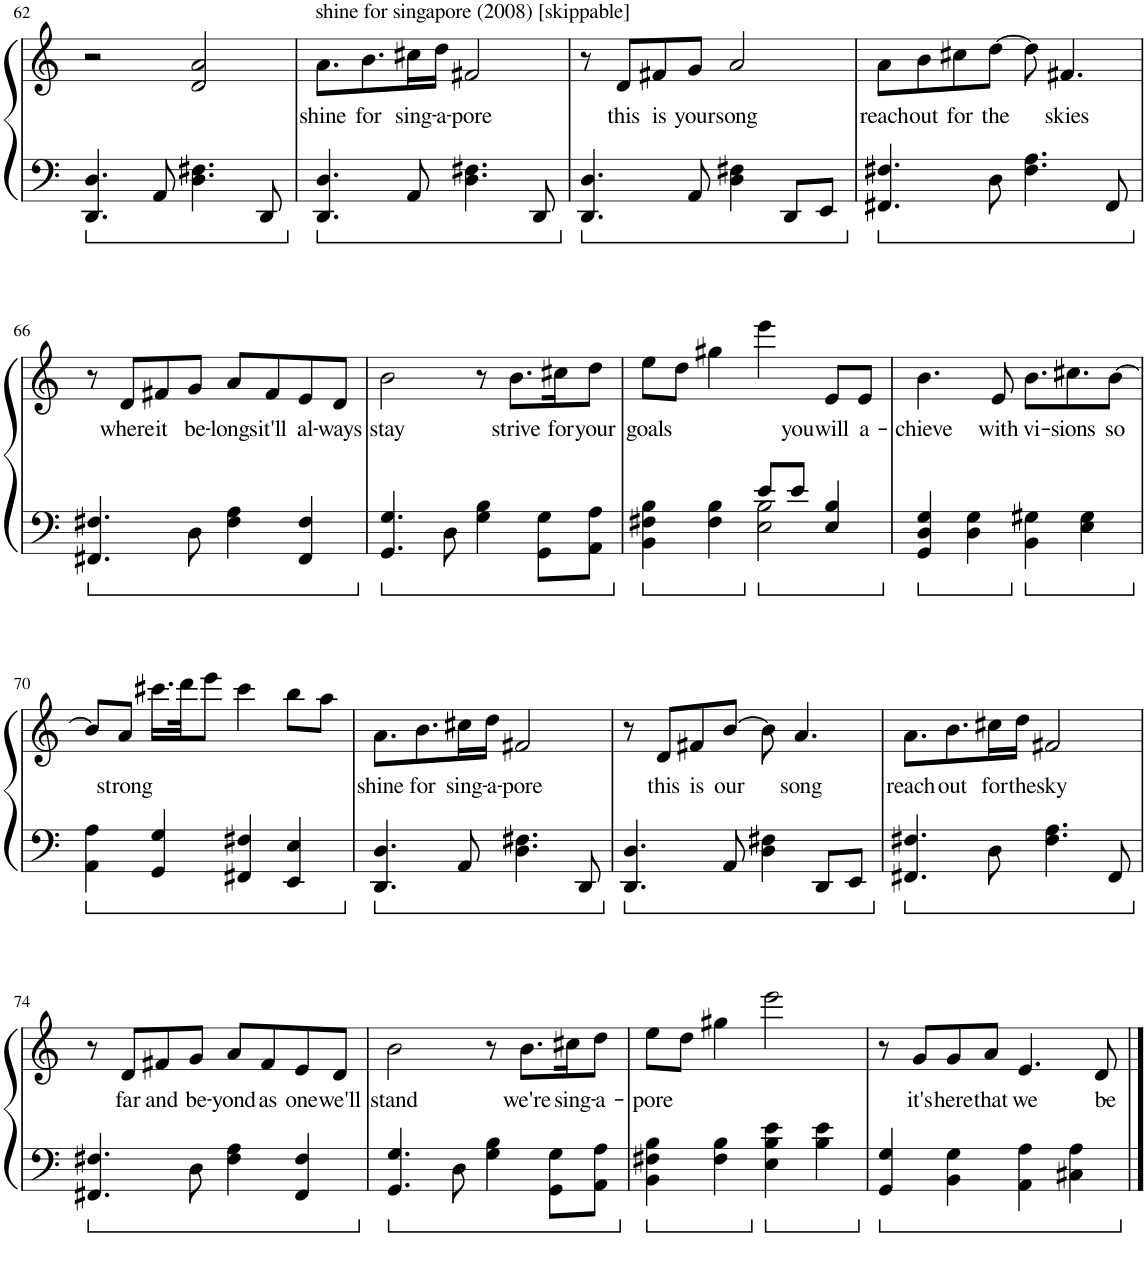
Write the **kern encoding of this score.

**kern	**kern	**text
*part1	*part1	*part1
*staff2	*staff1	*staff1
*I"Piano	*	*
*I'Pno.	*	*
!!LO:PB:g=z
*clefF4	*clefG2	*
*k[]	*k[]	*
*M4/4	*M4/4	*
=62	=62	=62
4.DD/ 4.D/	2r	.
8AA/	.	.
4.D\ 4.F#X\	2d/ 2a/	.
8DD/	.	.
=63	=63	=63
!	!LO:TX:a:t=shine for singapore (2008) [skippable]	!
!	!	!LO:LY:b
4.DD/ 4.D/	8.a\L	shine
!	!	!LO:LY:b
.	8.b\	for
!	!	!LO:LY:b
8AA/	16cc#X\L	sing-
!	!	!LO:LY:b
.	16dd\JJ	-a-
!	!	!LO:LY:b
4.D\ 4.F#X\	2f#X/	-pore
8DD/	.	.
=64	=64	=64
4.DD/ 4.D/	8r	.
!	!	!LO:LY:b
.	8d/L	this
!	!	!LO:LY:b
.	8f#X/	is
!	!	!LO:LY:b
8AA/	8g/J	your
!	!	!LO:LY:b
4D\ 4F#X\	2a/	song
8DD/L	.	.
8EE/J	.	.
=65	=65	=65
!	!	!LO:LY:b
4.FF#X/ 4.F#X/	8a\L	reach
!	!	!LO:LY:b
.	8b\	out
!	!	!LO:LY:b
.	8cc#X\	for
!	!	!LO:LY:b
8D\	[8dd\J	the
4.F#\ 4.A\	8dd\]	.
!	!	!LO:LY:b
.	4.f#X/	skies
8FF#/	.	.
!!LO:LB:g=z
=66	=66	=66
4.FF#X/ 4.F#X/	8r	.
!	!	!LO:LY:b
.	8d/L	where
!	!	!LO:LY:b
.	8f#X/	it
!	!	!LO:LY:b
8D\	8g/J	be-
!	!	!LO:LY:b
4F#\ 4A\	8a/L	-longs
!	!	!LO:LY:b
.	8f#/	it'll
!	!	!LO:LY:b
4FF#/ 4F#/	8e/	al-
!	!	!LO:LY:b
.	8d/J	-ways
=67	=67	=67
!	!	!LO:LY:b
4.GG/ 4.G/	2b\	stay
8D\	.	.
4G\ 4B\	8r	.
!	!	!LO:LY:b
.	8.b\L	strive
8GG\ 8G\L	.	.
!	!	!LO:LY:b
.	16cc#X\K	for
!	!	!LO:LY:b
8AA\ 8A\J	8dd\J	your
=68	=68	=68
*^	*	*
!	!	!	!LO:LY:b
*	*	*^	*
4BB\ 4F#X\ 4B\	2ryy	8ee\L	2ryy	goals
.	.	8dd\J	.	.
4F#\ 4B\	.	4gg#X\	.	.
8e/L	2E\ 2B\	4eee\	8ryy	.
!	!	!	!	!LO:LY:b
8e/J	.	.	8e	you
!	!	!	!	!LO:LY:b
4E/ 4B/	.	8e/L	4ryy	will
!	!	!	!	!LO:LY:b
.	.	8e/J	.	a-
*v	*v	*	*	*
*	*v	*v	*
=69	=69	=69
!	!	!LO:LY:b
4GG/ 4D/ 4G/	4.b\	-chieve
4D\ 4G\	.	.
!	!	!LO:LY:b
.	8e/	with
!	!	!LO:LY:b
4BB\ 4G#X\	8.b\L	vi-
!	!	!LO:LY:b
.	8.cc#X\	-sions
4E\ 4G#\	.	.
!	!	!LO:LY:b
.	[8b\J	so
!!LO:LB:g=z
=70	=70	=70
4AA\ 4A\	8b/L]	.
!	!	!LO:LY:b
.	8a/J	strong
4GG/ 4G/	16.ccc#X\LL	.
.	32ddd\JK	.
.	8eee\J	.
4FF#X/ 4F#X/	4ccc#\	.
4EE/ 4E/	8bb\L	.
.	8aa\J	.
=71	=71	=71
!	!	!LO:LY:b
4.DD/ 4.D/	8.a\L	shine
!	!	!LO:LY:b
.	8.b\	for
!	!	!LO:LY:b
8AA/	16cc#X\L	sing-
!	!	!LO:LY:b
.	16dd\JJ	-a-
!	!	!LO:LY:b
4.D\ 4.F#X\	2f#X/	-pore
8DD/	.	.
=72	=72	=72
4.DD/ 4.D/	8r	.
!	!	!LO:LY:b
.	8d/L	this
!	!	!LO:LY:b
.	8f#X/	is
!	!	!LO:LY:b
8AA/	[8b/J	our
4D\ 4F#X\	8b\]	.
!	!	!LO:LY:b
.	4.a/	song
8DD/L	.	.
8EE/J	.	.
=73	=73	=73
!	!	!LO:LY:b
4.FF#X/ 4.F#X/	8.a\L	reach
!	!	!LO:LY:b
.	8.b\	out
!	!	!LO:LY:b
8D\	16cc#X\L	for
!	!	!LO:LY:b
.	16dd\JJ	the
!	!	!LO:LY:b
4.F#\ 4.A\	2f#X/	sky
8FF#/	.	.
!!LO:LB:g=z
=74	=74	=74
4.FF#X/ 4.F#X/	8r	.
!	!	!LO:LY:b
.	8d/L	far
!	!	!LO:LY:b
.	8f#X/	and
!	!	!LO:LY:b
8D\	8g/J	be-
!	!	!LO:LY:b
4F#\ 4A\	8a/L	-yond
!	!	!LO:LY:b
.	8f#/	as
!	!	!LO:LY:b
4FF#/ 4F#/	8e/	one
!	!	!LO:LY:b
.	8d/J	we'll
=75	=75	=75
!	!	!LO:LY:b
4.GG/ 4.G/	2b\	stand
8D\	.	.
4G\ 4B\	8r	.
!	!	!LO:LY:b
.	8.b\L	we're
8GG\ 8G\L	.	.
!	!	!LO:LY:b
.	16cc#X\K	sing-
!	!	!LO:LY:b
8AA\ 8A\J	8dd\J	-a-
=76	=76	=76
!	!	!LO:LY:b
4BB\ 4F#X\ 4B\	8ee\L	-pore
.	8dd\J	.
4F#\ 4B\	4gg#X\	.
4E\ 4B\ 4e\	2eee\	.
4B\ 4e\	.	.
=77	=77	=77
4GG/ 4G/	8r	.
!	!	!LO:LY:b
.	8g/L	it's
!	!	!LO:LY:b
4BB\ 4G\	8g/	here
!	!	!LO:LY:b
.	8a/J	that
!	!	!LO:LY:b
4AA\ 4A\	4.e/	we
4C#X\ 4A\	.	.
!	!	!LO:LY:b
.	8d/	be-
==	==	==
*-	*-	*-
